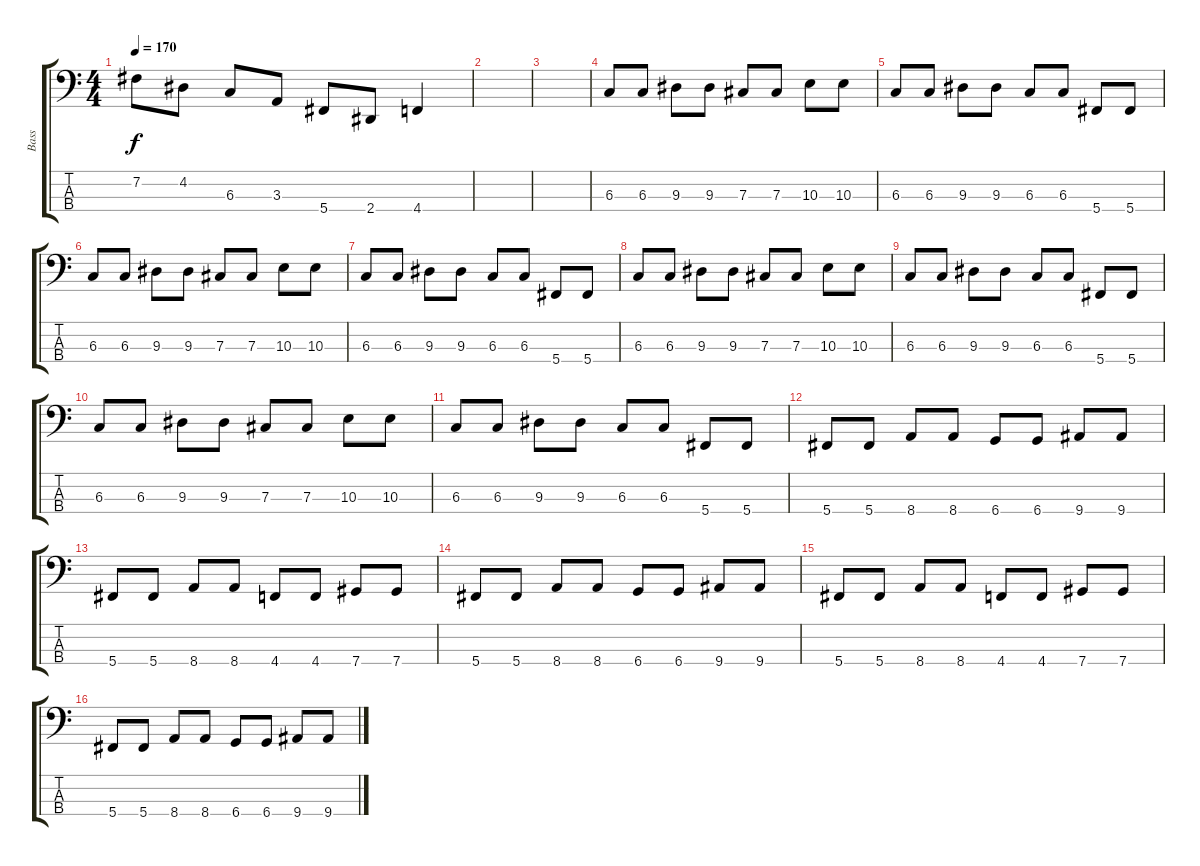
\track ("Bass" "Bass") {instrument electricbasspick}
\staff {score tabs}
\tuning (E2 B1 Gb1 Db1) {hide}
\ts (4 4)
\tempo 170
\clef f4
\ks c
7.2.8{dy f} 4.2.8 6.3.8 3.3.8 5.4.8 2.4.8 4.4.4 |
|
|
6.3.8 6.3.8 9.3.8 9.3.8 7.3.8 7.3.8 10.3.8 10.3.8 |
6.3.8 6.3.8 9.3.8 9.3.8 6.3.8 6.3.8 5.4.8 5.4.8 |
6.3.8 6.3.8 9.3.8 9.3.8 7.3.8 7.3.8 10.3.8 10.3.8 |
6.3.8 6.3.8 9.3.8 9.3.8 6.3.8 6.3.8 5.4.8 5.4.8 |
6.3.8 6.3.8 9.3.8 9.3.8 7.3.8 7.3.8 10.3.8 10.3.8 |
6.3.8 6.3.8 9.3.8 9.3.8 6.3.8 6.3.8 5.4.8 5.4.8 |
6.3.8 6.3.8 9.3.8 9.3.8 7.3.8 7.3.8 10.3.8 10.3.8 |
6.3.8 6.3.8 9.3.8 9.3.8 6.3.8 6.3.8 5.4.8 5.4.8 |
5.4.8 5.4.8 8.4.8 8.4.8 6.4.8 6.4.8 9.4.8 9.4.8 |
5.4.8 5.4.8 8.4.8 8.4.8 4.4.8 4.4.8 7.4.8 7.4.8 |
5.4.8 5.4.8 8.4.8 8.4.8 6.4.8 6.4.8 9.4.8 9.4.8 |
5.4.8 5.4.8 8.4.8 8.4.8 4.4.8 4.4.8 7.4.8 7.4.8 |
5.4.8 5.4.8 8.4.8 8.4.8 6.4.8 6.4.8 9.4.8 9.4.8
